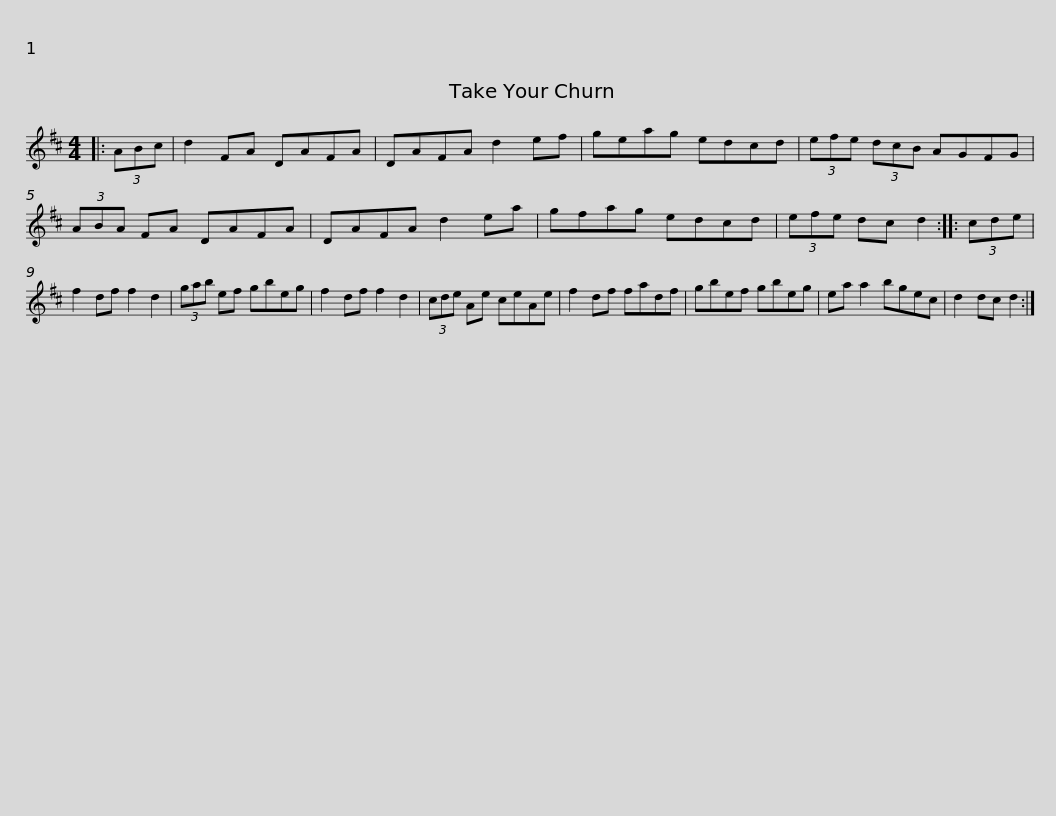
X:1
L:1/8
M:4/4
I:linebreak $
K:D
V:1 treble
V:1
|: (3ABc | d2 FA DAFA | DAFA d2 ef | geag edcd | (3efe (3dcB AGFG | %5
 (3ABA FA DAFA |$ DAFA d2 ea | gfag edcd | (3efe dc d2 :: (3cde | %10
 f2 df f2 d2 | (3gab ef gbeg | f2 df f2 d2 |$ (3cde Ae ceAe | f2 df fadf | %15
 gbef gbeg | ea a2 bgec | d2 dc d2 :| %18
